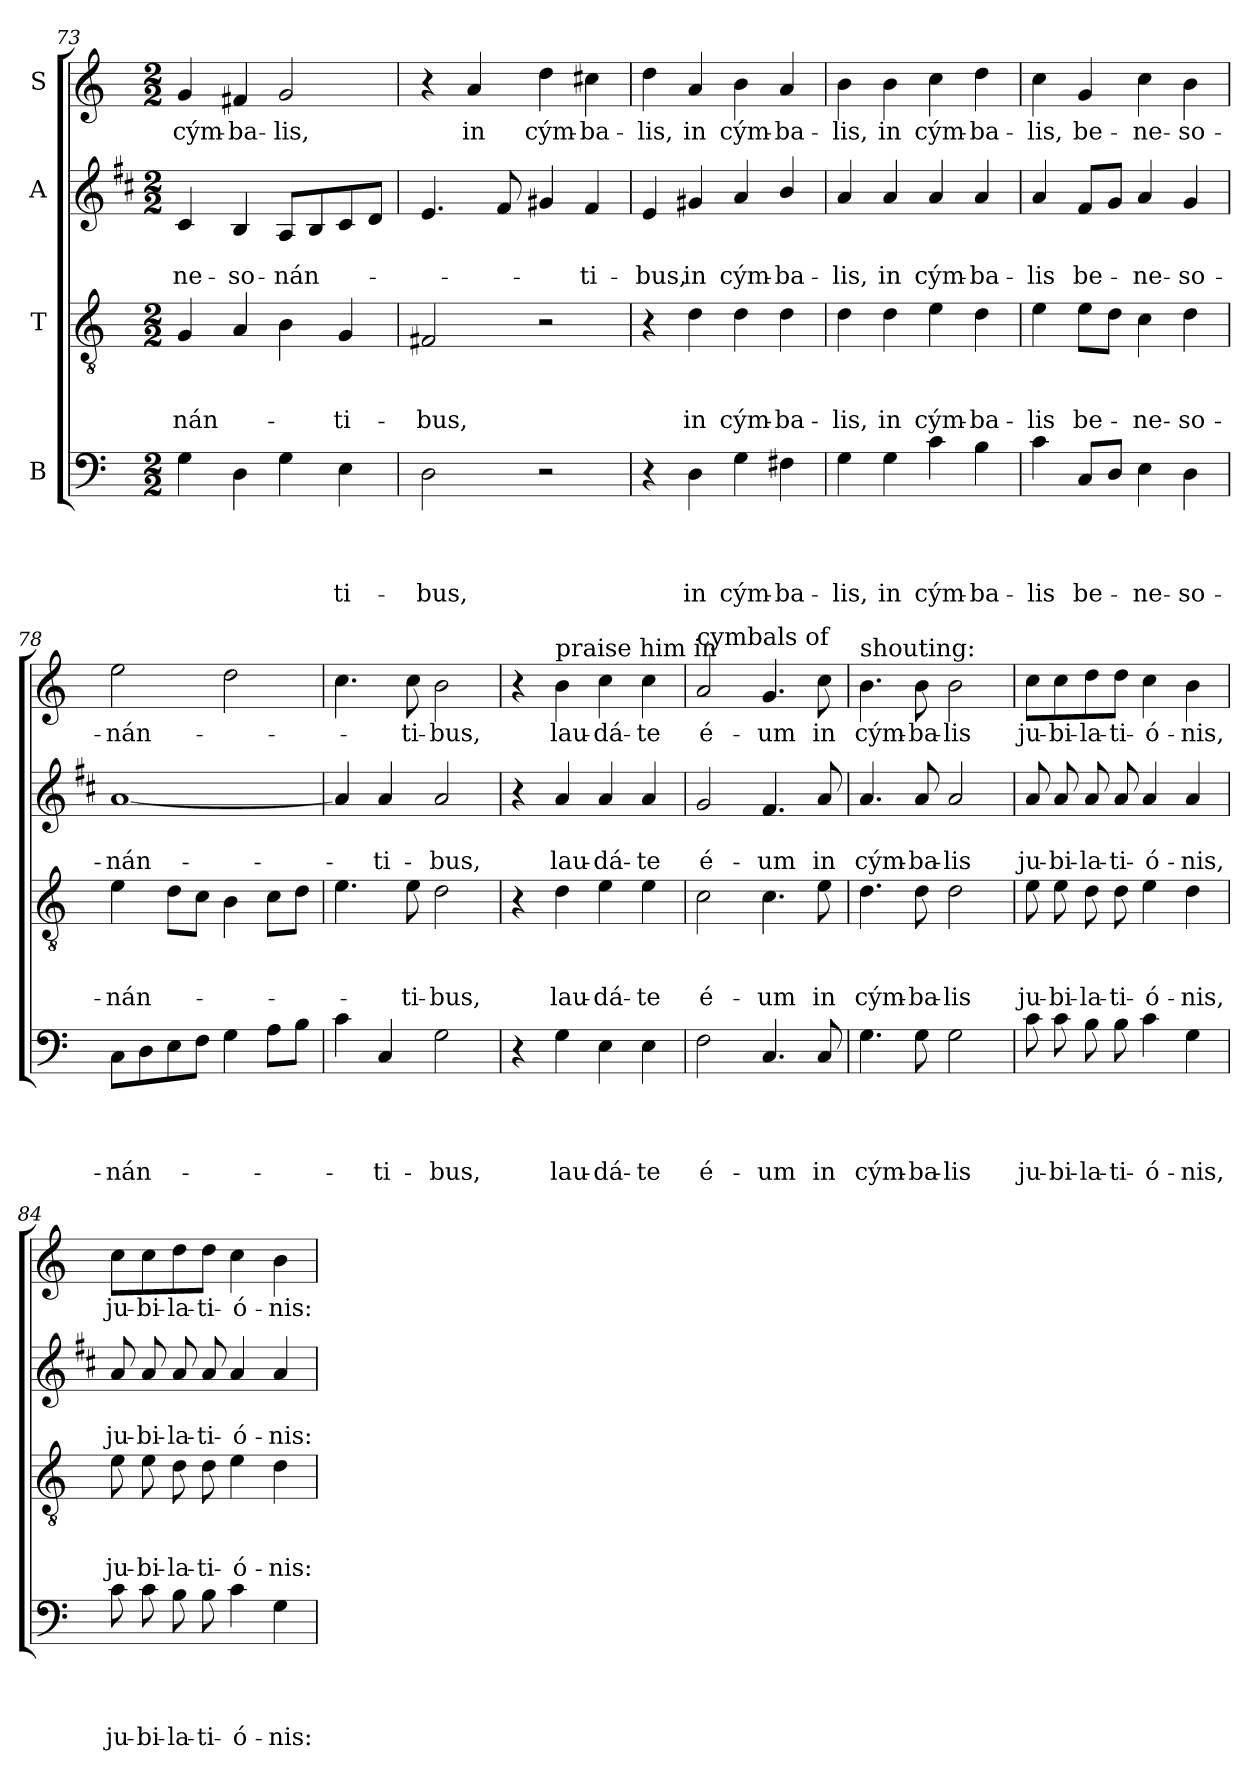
**kern	**text	**text	**text	**text	**kern	**text	**text	**text	**kern	**text	**text	**kern	**text
*part4	*part4	*part4	*part4	*part4	*part3	*part3	*part3	*part3	*part2	*part2	*part2	*part1	*part1
*staff4	*staff4	*staff4	*staff4	*staff4	*staff3	*staff3	*staff3	*staff3	*staff2	*staff2	*staff2	*staff1	*staff1
*I"B	*	*	*	*	*I"T	*	*	*	*I"A	*	*	*I"S	*
*clefF4	*	*	*	*	*clefGv2	*	*	*	*clefG2	*	*	*clefG2	*
*	*	*	*	*	*	*	*	*	*ITrd1c2	*	*	*	*
*k[]	*	*	*	*	*k[]	*	*	*	*k[]	*	*	*k[]	*
*C:	*	*	*	*	*C:	*	*	*	*C:	*	*	*C:	*
*M2/2	*	*	*	*	*M2/2	*	*	*	*M2/2	*	*	*M2/2	*
=73	=73	=73	=73	=73	=73	=73	=73	=73	=73	=73	=73	=73	=73
!	!	!	!	!	!	!	!	!LO:LY:b	!	!	!LO:LY:b	!	!LO:LY:b
4G\	.	.	.	.	4G/	.	.	-nán-	4B/	.	-ne-	4g/	cým-
!	!	!	!	!	!	!	!	!	!	!	!LO:LY:b	!	!LO:LY:b
4D\	.	.	.	.	4A/	.	.	.	4A/	.	-so-	4f#X/	-ba-
!	!	!	!	!	!	!	!	!	!	!	!LO:LY:b	!	!LO:LY:b
4G\	.	.	.	.	4B\	.	.	.	8G/L	.	-nán-	2g/	-lis,
.	.	.	.	.	.	.	.	.	8A/	.	.	.	.
!	!	!	!	!LO:LY:b	!	!	!	!LO:LY:b	!	!	!	!	!
4E\	.	.	.	-ti-	4G/	.	.	-ti-	8B/	.	.	.	.
.	.	.	.	.	.	.	.	.	8c/J	.	.	.	.
=74	=74	=74	=74	=74	=74	=74	=74	=74	=74	=74	=74	=74	=74
!	!	!	!	!LO:LY:b	!	!	!	!LO:LY:b	!	!	!	!	!
2D\	.	.	.	-bus,	2F#X/	.	.	-bus,	4.d/	.	.	4r	.
!	!	!	!	!	!	!	!	!	!	!	!	!	!LO:LY:b
.	.	.	.	.	.	.	.	.	.	.	.	4a/	in
.	.	.	.	.	.	.	.	.	8e/	.	.	.	.
!	!	!	!	!	!	!	!	!	!	!	!	!	!LO:LY:b
2r	.	.	.	.	2r	.	.	.	4f#X/	.	.	4dd\	cým-
!	!	!	!	!	!	!	!	!	!	!	!LO:LY:b	!	!LO:LY:b
.	.	.	.	.	.	.	.	.	4e/	.	-ti-	4cc#X\	-ba-
=75	=75	=75	=75	=75	=75	=75	=75	=75	=75	=75	=75	=75	=75
!	!	!	!	!	!	!	!	!	!	!	!LO:LY:b	!	!LO:LY:b
4r	.	.	.	.	4r	.	.	.	4d/	.	-bus,	4dd\	-lis,
!	!	!	!	!LO:LY:b	!	!	!	!LO:LY:b	!	!	!LO:LY:b	!	!LO:LY:b
4D\	.	.	.	in	4d\	.	.	in	4f#X/	.	in	4a/	in
!	!	!	!	!LO:LY:b	!	!	!	!LO:LY:b	!	!	!LO:LY:b	!	!LO:LY:b
4G\	.	.	.	cým-	4d\	.	.	cým-	4g/	.	cým-	4b\	cým-
!	!	!	!	!LO:LY:b	!	!	!	!LO:LY:b	!	!	!LO:LY:b	!	!LO:LY:b
4F#X\	.	.	.	-ba-	4d\	.	.	-ba-	4a/	.	-ba-	4a/	-ba-
=76	=76	=76	=76	=76	=76	=76	=76	=76	=76	=76	=76	=76	=76
!	!	!	!	!LO:LY:b	!	!	!	!LO:LY:b	!	!	!LO:LY:b	!	!LO:LY:b
4G\	.	.	.	-lis,	4d\	.	.	-lis,	4g/	.	-lis,	4b\	-lis,
!	!	!	!	!LO:LY:b	!	!	!	!LO:LY:b	!	!	!LO:LY:b	!	!LO:LY:b
4G\	.	.	.	in	4d\	.	.	in	4g/	.	in	4b\	in
!	!	!	!	!LO:LY:b	!	!	!	!LO:LY:b	!	!	!LO:LY:b	!	!LO:LY:b
4c\	.	.	.	cým-	4e\	.	.	cým-	4g/	.	cým-	4cc\	cým-
!	!	!	!	!LO:LY:b	!	!	!	!LO:LY:b	!	!	!LO:LY:b	!	!LO:LY:b
4B\	.	.	.	-ba-	4d\	.	.	-ba-	4g/	.	-ba-	4dd\	-ba-
!!LO:LB:g=z
=77	=77	=77	=77	=77	=77	=77	=77	=77	=77	=77	=77	=77	=77
!	!	!	!	!LO:LY:b	!	!	!	!LO:LY:b	!	!	!LO:LY:b	!	!LO:LY:b
4c\	.	.	.	-lis	4e\	.	.	-lis	4g/	.	-lis	4cc\	-lis,
!	!	!	!	!LO:LY:b	!	!	!	!LO:LY:b	!	!	!LO:LY:b	!	!LO:LY:b
8C/L	.	.	.	be-	8e\L	.	.	be-	8e/L	.	be-	4g/	be-
8D/J	.	.	.	.	8d\J	.	.	.	8f/J	.	.	.	.
!	!	!	!	!LO:LY:b	!	!	!	!LO:LY:b	!	!	!LO:LY:b	!	!LO:LY:b
4E\	.	.	.	-ne-	4c\	.	.	-ne-	4g/	.	-ne-	4cc\	-ne-
!	!	!	!	!LO:LY:b	!	!	!	!LO:LY:b	!	!	!LO:LY:b	!	!LO:LY:b
4D\	.	.	.	-so-	4d\	.	.	-so-	4f/	.	-so-	4b\	-so-
=78	=78	=78	=78	=78	=78	=78	=78	=78	=78	=78	=78	=78	=78
!	!	!	!	!LO:LY:b	!	!	!	!LO:LY:b	!	!	!LO:LY:b	!	!LO:LY:b
8C\L	.	.	.	-nán-	4e\	.	.	-nán-	[1g	.	-nán-	2ee\	-nán-
8D\	.	.	.	.	.	.	.	.	.	.	.	.	.
8E\	.	.	.	.	8d\L	.	.	.	.	.	.	.	.
8F\J	.	.	.	.	8c\J	.	.	.	.	.	.	.	.
4G\	.	.	.	.	4B\	.	.	.	.	.	.	2dd\	.
8A\L	.	.	.	.	8c\L	.	.	.	.	.	.	.	.
8B\J	.	.	.	.	8d\J	.	.	.	.	.	.	.	.
=79	=79	=79	=79	=79	=79	=79	=79	=79	=79	=79	=79	=79	=79
4c\	.	.	.	.	4.e\	.	.	.	4g/]	.	.	4.cc\	.
!	!	!	!	!LO:LY:b	!	!	!	!	!	!	!LO:LY:b	!	!
4C/	.	.	.	-ti-	.	.	.	.	4g/	.	-ti-	.	.
!	!	!	!	!	!	!	!	!LO:LY:b	!	!	!	!	!LO:LY:b
.	.	.	.	.	8e\	.	.	-ti-	.	.	.	8cc\	-ti-
!	!	!	!	!LO:LY:b	!	!	!	!LO:LY:b	!	!	!LO:LY:b	!	!LO:LY:b
2G\	.	.	.	-bus,	2d\	.	.	-bus,	2g/	.	-bus,	2b\	-bus,
=80	=80	=80	=80	=80	=80	=80	=80	=80	=80	=80	=80	=80	=80
4r	.	.	.	.	4r	.	.	.	4r	.	.	4r	.
!	!	!	!	!	!	!	!	!	!	!	!	!LO:TX:a:t=praise him in	!
!	!	!	!	!LO:LY:b	!	!	!	!LO:LY:b	!	!	!LO:LY:b	!	!LO:LY:b
4G\	.	.	.	lau-	4d\	.	.	lau-	4g/	.	lau-	4b\	lau-
!	!	!	!	!LO:LY:b	!	!	!	!LO:LY:b	!	!	!LO:LY:b	!	!LO:LY:b
4E\	.	.	.	-dá-	4e\	.	.	-dá-	4g/	.	-dá-	4cc\	-dá-
!	!	!	!	!LO:LY:b	!	!	!	!LO:LY:b	!	!	!LO:LY:b	!	!LO:LY:b
4E\	.	.	.	-te	4e\	.	.	-te	4g/	.	-te	4cc\	-te
=81	=81	=81	=81	=81	=81	=81	=81	=81	=81	=81	=81	=81	=81
!	!	!	!	!	!	!	!	!	!	!	!	!LO:TX:a:t=cymbals of	!
!	!	!	!	!LO:LY:b	!	!	!	!LO:LY:b	!	!	!LO:LY:b	!	!LO:LY:b
2F\	.	.	.	é-	2c\	.	.	é-	2f/	.	é-	2a/	é-
!	!	!	!	!LO:LY:b	!	!	!	!LO:LY:b	!	!	!LO:LY:b	!	!LO:LY:b
4.C/	.	.	.	-um	4.c\	.	.	-um	4.e/	.	-um	4.g/	-um
!	!	!	!	!LO:LY:b	!	!	!	!LO:LY:b	!	!	!LO:LY:b	!	!LO:LY:b
8C/	.	.	.	in	8e\	.	.	in	8g/	.	in	8cc\	in
=82	=82	=82	=82	=82	=82	=82	=82	=82	=82	=82	=82	=82	=82
!	!	!	!	!	!	!	!	!	!	!	!	!LO:TX:a:t=shouting&colon;	!
!	!	!	!	!LO:LY:b	!	!	!	!LO:LY:b	!	!	!LO:LY:b	!	!LO:LY:b
4.G\	.	.	.	cým-	4.d\	.	.	cým-	4.g/	.	cým-	4.b\	cým-
!	!	!	!	!LO:LY:b	!	!	!	!LO:LY:b	!	!	!LO:LY:b	!	!LO:LY:b
8G\	.	.	.	-ba-	8d\	.	.	-ba-	8g/	.	-ba-	8b\	-ba-
!	!	!	!	!LO:LY:b	!	!	!	!LO:LY:b	!	!	!LO:LY:b	!	!LO:LY:b
2G\	.	.	.	-lis	2d\	.	.	-lis	2g/	.	-lis	2b\	-lis
!!LO:PB:g=z
=83	=83	=83	=83	=83	=83	=83	=83	=83	=83	=83	=83	=83	=83
!	!	!	!	!LO:LY:b	!	!	!	!LO:LY:b	!	!	!LO:LY:b	!	!LO:LY:b
8c\	.	.	.	ju-	8e\	.	.	ju-	8g/	.	ju-	8cc\L	ju-
!	!	!	!	!LO:LY:b	!	!	!	!LO:LY:b	!	!	!LO:LY:b	!	!LO:LY:b
8c\	.	.	.	-bi-	8e\	.	.	-bi-	8g/	.	-bi-	8cc\	-bi-
!	!	!	!	!LO:LY:b	!	!	!	!LO:LY:b	!	!	!LO:LY:b	!	!LO:LY:b
8B\	.	.	.	-la-	8d\	.	.	-la-	8g/	.	-la-	8dd\	-la-
!	!	!	!	!LO:LY:b	!	!	!	!LO:LY:b	!	!	!LO:LY:b	!	!LO:LY:b
8B\	.	.	.	-ti-	8d\	.	.	-ti-	8g/	.	-ti-	8dd\J	-ti-
!	!	!	!	!LO:LY:b	!	!	!	!LO:LY:b	!	!	!LO:LY:b	!	!LO:LY:b
4c\	.	.	.	-ó-	4e\	.	.	-ó-	4g/	.	-ó-	4cc\	-ó-
!	!	!	!	!LO:LY:b	!	!	!	!LO:LY:b	!	!	!LO:LY:b	!	!LO:LY:b
4G\	.	.	.	-nis,	4d\	.	.	-nis,	4g/	.	-nis,	4b\	-nis,
=84	=84	=84	=84	=84	=84	=84	=84	=84	=84	=84	=84	=84	=84
!	!	!	!	!LO:LY:b	!	!	!	!LO:LY:b	!	!	!LO:LY:b	!	!LO:LY:b
8c\	.	.	.	ju-	8e\	.	.	ju-	8g/	.	ju-	8cc\L	ju-
!	!	!	!	!LO:LY:b	!	!	!	!LO:LY:b	!	!	!LO:LY:b	!	!LO:LY:b
8c\	.	.	.	-bi-	8e\	.	.	-bi-	8g/	.	-bi-	8cc\	-bi-
!	!	!	!	!LO:LY:b	!	!	!	!LO:LY:b	!	!	!LO:LY:b	!	!LO:LY:b
8B\	.	.	.	-la-	8d\	.	.	-la-	8g/	.	-la-	8dd\	-la-
!	!	!	!	!LO:LY:b	!	!	!	!LO:LY:b	!	!	!LO:LY:b	!	!LO:LY:b
8B\	.	.	.	-ti-	8d\	.	.	-ti-	8g/	.	-ti-	8dd\J	-ti-
!	!	!	!	!LO:LY:b	!	!	!	!LO:LY:b	!	!	!LO:LY:b	!	!LO:LY:b
4c\	.	.	.	-ó-	4e\	.	.	-ó-	4g/	.	-ó-	4cc\	-ó-
!	!	!	!	!LO:LY:b	!	!	!	!LO:LY:b	!	!	!LO:LY:b	!	!LO:LY:b
4G\	.	.	.	-nis:	4d\	.	.	-nis:	4g/	.	-nis:	4b\	-nis:
=	=	=	=	=	=	=	=	=	=	=	=	=	=
*-	*-	*-	*-	*-	*-	*-	*-	*-	*-	*-	*-	*-	*-
